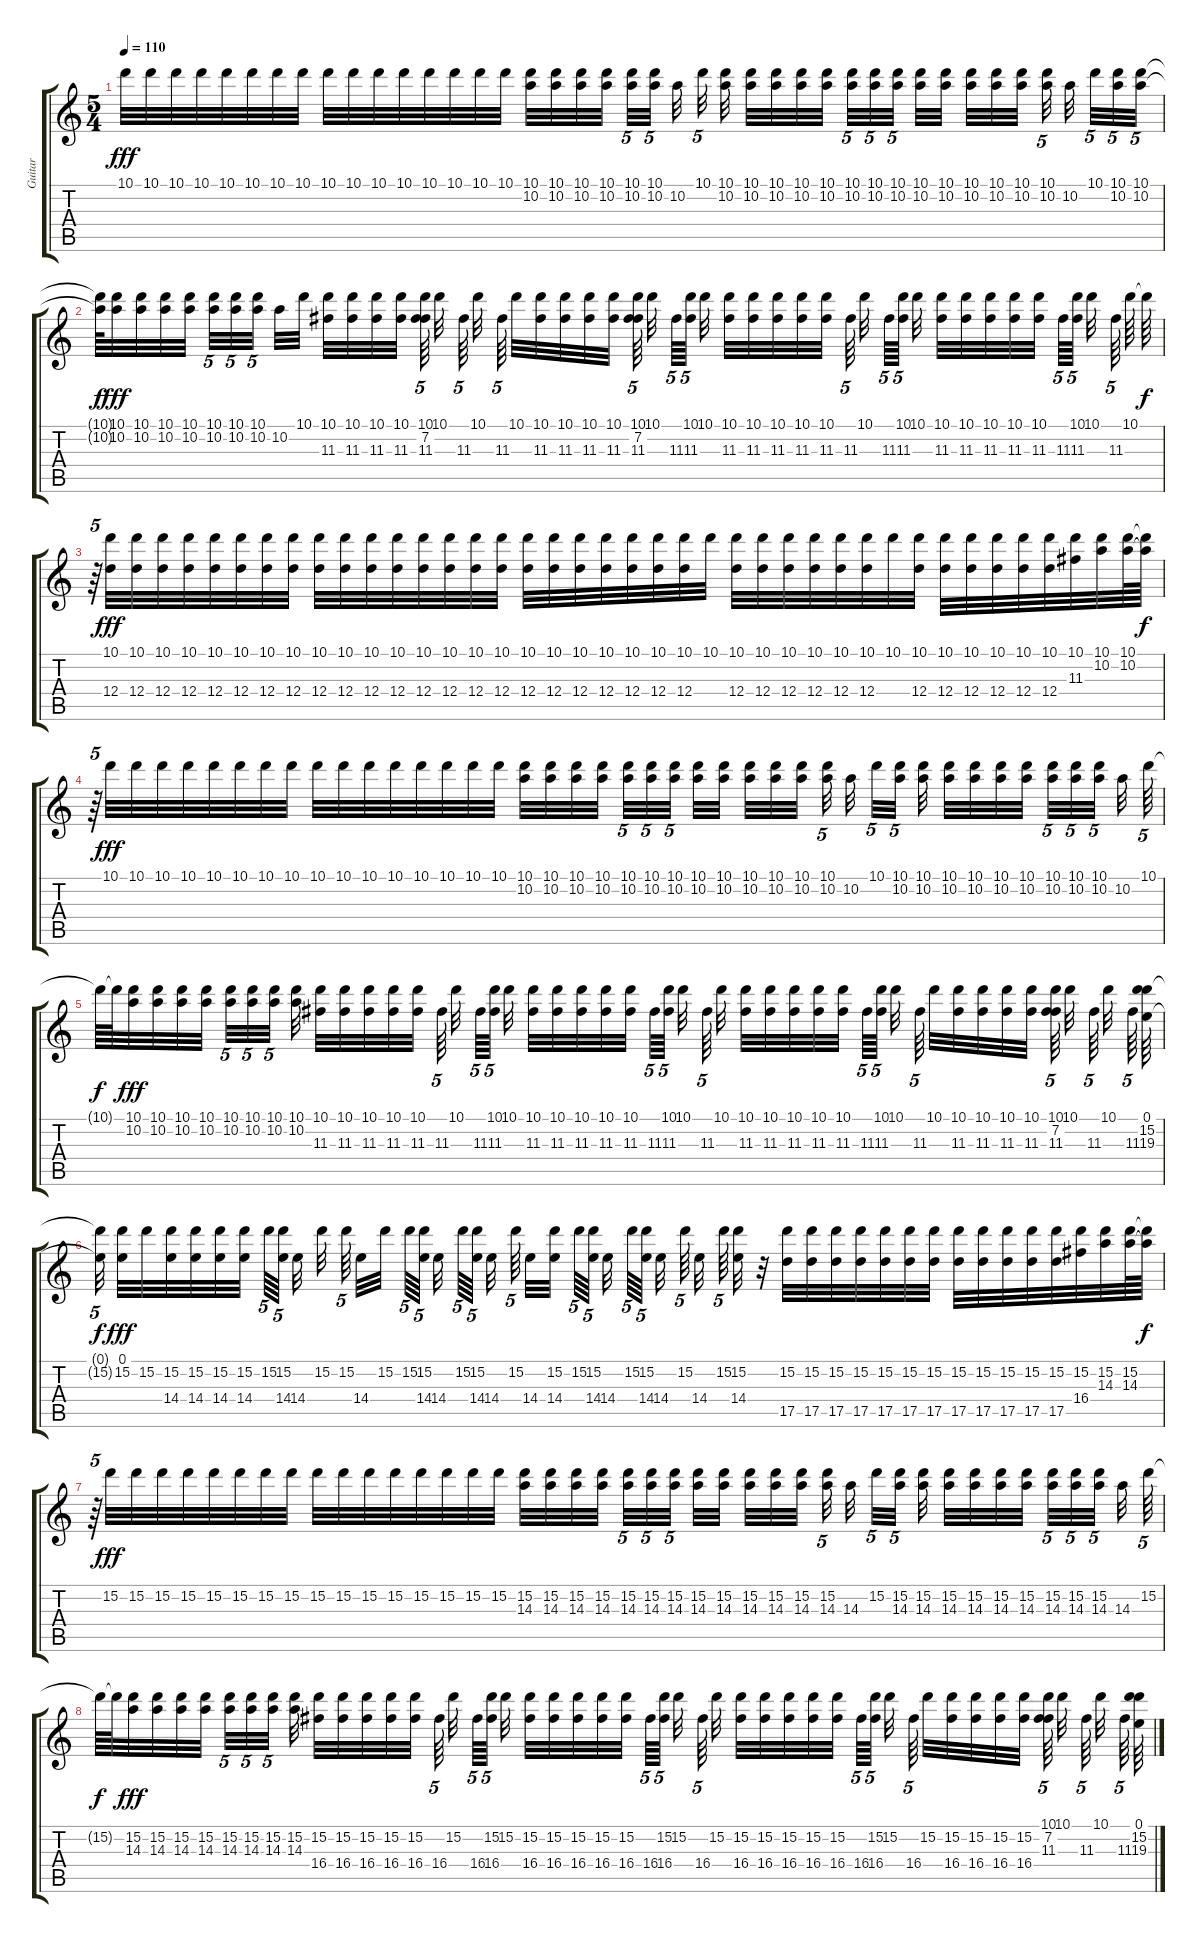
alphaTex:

\track ("Guitar" "Guitar") {instrument electricguitarclean}
\staff {score tabs}
\tuning (E4 B3 G3 D3 A2 E2) {hide}
\ts (5 4)
\tempo 110
\clef g2
\ks c
10.1.32{dy fff} 10.1.32 10.1.32 10.1.32 10.1.32 10.1.32 10.1.32 10.1.32 10.1.32 10.1.32 10.1.32 10.1.32 10.1.32 10.1.32 10.1.32 10.1.32 (10.1 10.2).32 (10.1 10.2).32 (10.1 10.2).32 (10.1 10.2).32{beam splitsecondary} (10.1 10.2).32{tu (5 4)} (10.1 10.2).32{tu (5 4) beam splitsecondary} 10.2.32{beam splitsecondary} 10.1.32{tu (5 4)} (10.1 10.2).32 (10.1 10.2).32 (10.1 10.2).32 (10.1 10.2).32 (10.1 10.2).32{beam splitsecondary} (10.1 10.2).32{tu (5 4)} (10.1 10.2).32{tu (5 4)} (10.1 10.2).32{tu (5 4) beam splitsecondary} (10.1 10.2).32 (10.1 10.2).32 (10.1 10.2).32 (10.1 10.2).32 (10.1 10.2).32{beam splitsecondary} (10.1 10.2).32{tu (5 4) beam splitsecondary} 10.2.32{beam splitsecondary} 10.1.32{tu (5 4)} (10.1 10.2).32{tu (5 4)} (10.1 10.2).32{tu (5 4)} |
(10.1{t} 10.2{t}).64{dy f} (10.1 10.2).32{dy fff} (10.1 10.2).32 (10.1 10.2).32 (10.1 10.2).32{beam splitsecondary} (10.1 10.2).32{tu (5 4)} (10.1 10.2).32{tu (5 4)} (10.1 10.2).32{tu (5 4) beam splitsecondary} 10.2.32 10.1.32 (10.1 11.3).32 (10.1 11.3).32 (10.1 11.3).32 (10.1 11.3).32{beam splitsecondary} (10.1 7.2 11.3).64{tu (5 4) beam splitsecondary} 10.1.32{beam splitsecondary} 11.3.64{tu (5 4) beam splitsecondary} 10.1.32 11.3.64{tu (5 4)} 10.1.32 (10.1 11.3).32 (10.1 11.3).32 (10.1 11.3).32 (10.1 11.3).32{beam splitsecondary} (10.1 7.2 11.3).64{tu (5 4) beam splitsecondary} 10.1.32{beam splitsecondary} 11.3.64{tu (5 4)} (10.1 11.3).64{tu (5 4) beam splitsecondary} 10.1.32 (10.1 11.3).32 (10.1 11.3).32 (10.1 11.3).32 (10.1 11.3).32 (10.1 11.3).32{beam splitsecondary} 11.3.64{tu (5 4) beam splitsecondary} 10.1.32{beam splitsecondary} 11.3.64{tu (5 4)} (10.1 11.3).64{tu (5 4) beam splitsecondary} 10.1.32 (10.1 11.3).32 (10.1 11.3).32 (10.1 11.3).32 (10.1 11.3).32 (10.1 11.3).32{beam splitsecondary} 11.3.64{tu (5 4)} (10.1 11.3).64{tu (5 4) beam splitsecondary} 10.1.32{beam splitsecondary} 11.3.64{tu (5 4)} 10.1.64 10.1{t}.64{dy f} |
r.64{tu (5 4)} (10.1 12.4).32{dy fff} (10.1 12.4).32 (10.1 12.4).32 (10.1 12.4).32 (10.1 12.4).32 (10.1 12.4).32 (10.1 12.4).32 (10.1 12.4).32 (10.1 12.4).32 (10.1 12.4).32 (10.1 12.4).32 (10.1 12.4).32 (10.1 12.4).32 (10.1 12.4).32 (10.1 12.4).32 (10.1 12.4).32 (10.1 12.4).32 (10.1 12.4).32 (10.1 12.4).32 (10.1 12.4).32 (10.1 12.4).32 (10.1 12.4).32 (10.1 12.4).32 10.1.32 (10.1 12.4).32 (10.1 12.4).32 (10.1 12.4).32 (10.1 12.4).32 (10.1 12.4).32 (10.1 12.4).32 10.1.32 (10.1 12.4).32 (10.1 12.4).32 (10.1 12.4).32 (10.1 12.4).32 (10.1 12.4).32 (10.1 12.4).32 (10.1 11.3).32 (10.1 10.2).32 (10.1 10.2).64 (10.1{t} 10.2{t}).64{dy f} |
r.64{tu (5 4)} 10.1.32{dy fff} 10.1.32 10.1.32 10.1.32 10.1.32 10.1.32 10.1.32 10.1.32 10.1.32 10.1.32 10.1.32 10.1.32 10.1.32 10.1.32 10.1.32 10.1.32 (10.1 10.2).32 (10.1 10.2).32 (10.1 10.2).32 (10.1 10.2).32{beam splitsecondary} (10.1 10.2).32{tu (5 4)} (10.1 10.2).32{tu (5 4)} (10.1 10.2).32{tu (5 4) beam splitsecondary} (10.1 10.2).32 (10.1 10.2).32 (10.1 10.2).32 (10.1 10.2).32 (10.1 10.2).32{beam splitsecondary} (10.1 10.2).32{tu (5 4) beam splitsecondary} 10.2.32{beam splitsecondary} 10.1.32{tu (5 4)} (10.1 10.2).32{tu (5 4) beam splitsecondary} (10.1 10.2).32 (10.1 10.2).32 (10.1 10.2).32 (10.1 10.2).32 (10.1 10.2).32{beam splitsecondary} (10.1 10.2).32{tu (5 4)} (10.1 10.2).32{tu (5 4)} (10.1 10.2).32{tu (5 4) beam splitsecondary} 10.2.32 10.1.64{tu (5 4)} |
10.1{t}.64{dy f} 10.1{t}.64 (10.1 10.2).32{dy fff} (10.1 10.2).32 (10.1 10.2).32 (10.1 10.2).32{beam splitsecondary} (10.1 10.2).32{tu (5 4)} (10.1 10.2).32{tu (5 4)} (10.1 10.2).32{tu (5 4) beam splitsecondary} (10.1 10.2).32 (10.1 11.3).32 (10.1 11.3).32 (10.1 11.3).32 (10.1 11.3).32 (10.1 11.3).32{beam splitsecondary} 11.3.64{tu (5 4) beam splitsecondary} 10.1.32{beam splitsecondary} 11.3.64{tu (5 4)} (10.1 11.3).64{tu (5 4) beam splitsecondary} 10.1.32 (10.1 11.3).32 (10.1 11.3).32 (10.1 11.3).32 (10.1 11.3).32 (10.1 11.3).32{beam splitsecondary} 11.3.64{tu (5 4)} (10.1 11.3).64{tu (5 4) beam splitsecondary} 10.1.32{beam splitsecondary} 11.3.64{tu (5 4)} 10.1.32 (10.1 11.3).32 (10.1 11.3).32 (10.1 11.3).32 (10.1 11.3).32 (10.1 11.3).32{beam splitsecondary} 11.3.64{tu (5 4)} (10.1 11.3).64{tu (5 4) beam splitsecondary} 10.1.32 11.3.64{tu (5 4)} 10.1.32 (10.1 11.3).32 (10.1 11.3).32 (10.1 11.3).32 (10.1 11.3).32{beam splitsecondary} (10.1 7.2 11.3).64{tu (5 4) beam splitsecondary} 10.1.32{beam splitsecondary} 11.3.64{tu (5 4) beam splitsecondary} 10.1.32 11.3.64{tu (5 4)} (0.1 15.2 19.3).64 |
(0.1{t} 15.2{t}).32{tu (5 4) dy f beam splitsecondary} (0.1 15.2).32{dy fff} 15.2.32 (15.2 14.4).32 (15.2 14.4).32 (15.2 14.4).32 (15.2 14.4).32{beam splitsecondary} 15.2.64{tu (5 4)} (15.2 14.4).64{tu (5 4) beam splitsecondary} 14.4.32 15.2.32{beam splitsecondary} 15.2.64{tu (5 4) beam splitsecondary} 14.4.32 15.2.32{beam splitsecondary} 15.2.64{tu (5 4)} (15.2 14.4).64{tu (5 4) beam splitsecondary} 14.4.32{beam splitsecondary} 15.2.64{tu (5 4)} (15.2 14.4).64{tu (5 4) beam splitsecondary} 14.4.32 15.2.64{tu (5 4)} 14.4.32 (15.2 14.4).32{beam splitsecondary} 15.2.64{tu (5 4)} (15.2 14.4).64{tu (5 4) beam splitsecondary} 14.4.32{beam splitsecondary} 15.2.64{tu (5 4)} (15.2 14.4).64{tu (5 4) beam splitsecondary} 14.4.32{beam splitsecondary} 15.2.64{tu (5 4) beam splitsecondary} 14.4.32{beam splitsecondary} 15.2.64{tu (5 4)} (15.2 14.4).32 r.32 (15.2 17.5).32 (15.2 17.5).32 (15.2 17.5).32 (15.2 17.5).32 (15.2 17.5).32 (15.2 17.5).32 (15.2 17.5).32 (15.2 17.5).32 (15.2 17.5).32 (15.2 17.5).32 (15.2 17.5).32 (15.2 17.5).32 (15.2 16.4).32 (15.2 14.3).32 (15.2 14.3).64 (15.2{t} 14.3{t}).64{dy f} |
r.64{tu (5 4)} 15.2.32{dy fff} 15.2.32 15.2.32 15.2.32 15.2.32 15.2.32 15.2.32 15.2.32 15.2.32 15.2.32 15.2.32 15.2.32 15.2.32 15.2.32 15.2.32 15.2.32 (15.2 14.3).32 (15.2 14.3).32 (15.2 14.3).32 (15.2 14.3).32{beam splitsecondary} (15.2 14.3).32{tu (5 4)} (15.2 14.3).32{tu (5 4)} (15.2 14.3).32{tu (5 4) beam splitsecondary} (15.2 14.3).32 (15.2 14.3).32 (15.2 14.3).32 (15.2 14.3).32 (15.2 14.3).32{beam splitsecondary} (15.2 14.3).32{tu (5 4) beam splitsecondary} 14.3.32{beam splitsecondary} 15.2.32{tu (5 4)} (15.2 14.3).32{tu (5 4) beam splitsecondary} (15.2 14.3).32 (15.2 14.3).32 (15.2 14.3).32 (15.2 14.3).32 (15.2 14.3).32{beam splitsecondary} (15.2 14.3).32{tu (5 4)} (15.2 14.3).32{tu (5 4)} (15.2 14.3).32{tu (5 4) beam splitsecondary} 14.3.32 15.2.64{tu (5 4)} |
15.2{t}.64{dy f} 15.2{t}.64 (15.2 14.3).32{dy fff} (15.2 14.3).32 (15.2 14.3).32 (15.2 14.3).32{beam splitsecondary} (15.2 14.3).32{tu (5 4)} (15.2 14.3).32{tu (5 4)} (15.2 14.3).32{tu (5 4) beam splitsecondary} (15.2 14.3).32 (15.2 16.4).32 (15.2 16.4).32 (15.2 16.4).32 (15.2 16.4).32 (15.2 16.4).32{beam splitsecondary} 16.4.64{tu (5 4) beam splitsecondary} 15.2.32{beam splitsecondary} 16.4.64{tu (5 4)} (15.2 16.4).64{tu (5 4) beam splitsecondary} 15.2.32 (15.2 16.4).32 (15.2 16.4).32 (15.2 16.4).32 (15.2 16.4).32 (15.2 16.4).32{beam splitsecondary} 16.4.64{tu (5 4)} (15.2 16.4).64{tu (5 4) beam splitsecondary} 15.2.32{beam splitsecondary} 16.4.64{tu (5 4)} 15.2.32 (15.2 16.4).32 (15.2 16.4).32 (15.2 16.4).32 (15.2 16.4).32 (15.2 16.4).32{beam splitsecondary} 16.4.64{tu (5 4)} (15.2 16.4).64{tu (5 4) beam splitsecondary} 15.2.32 16.4.64{tu (5 4)} 15.2.32 (15.2 16.4).32 (15.2 16.4).32 (15.2 16.4).32 (15.2 16.4).32{beam splitsecondary} (10.1 7.2 11.3).64{tu (5 4) beam splitsecondary} 10.1.32{beam splitsecondary} 11.3.64{tu (5 4) beam splitsecondary} 10.1.32 11.3.64{tu (5 4)} (0.1 15.2 19.3).64
